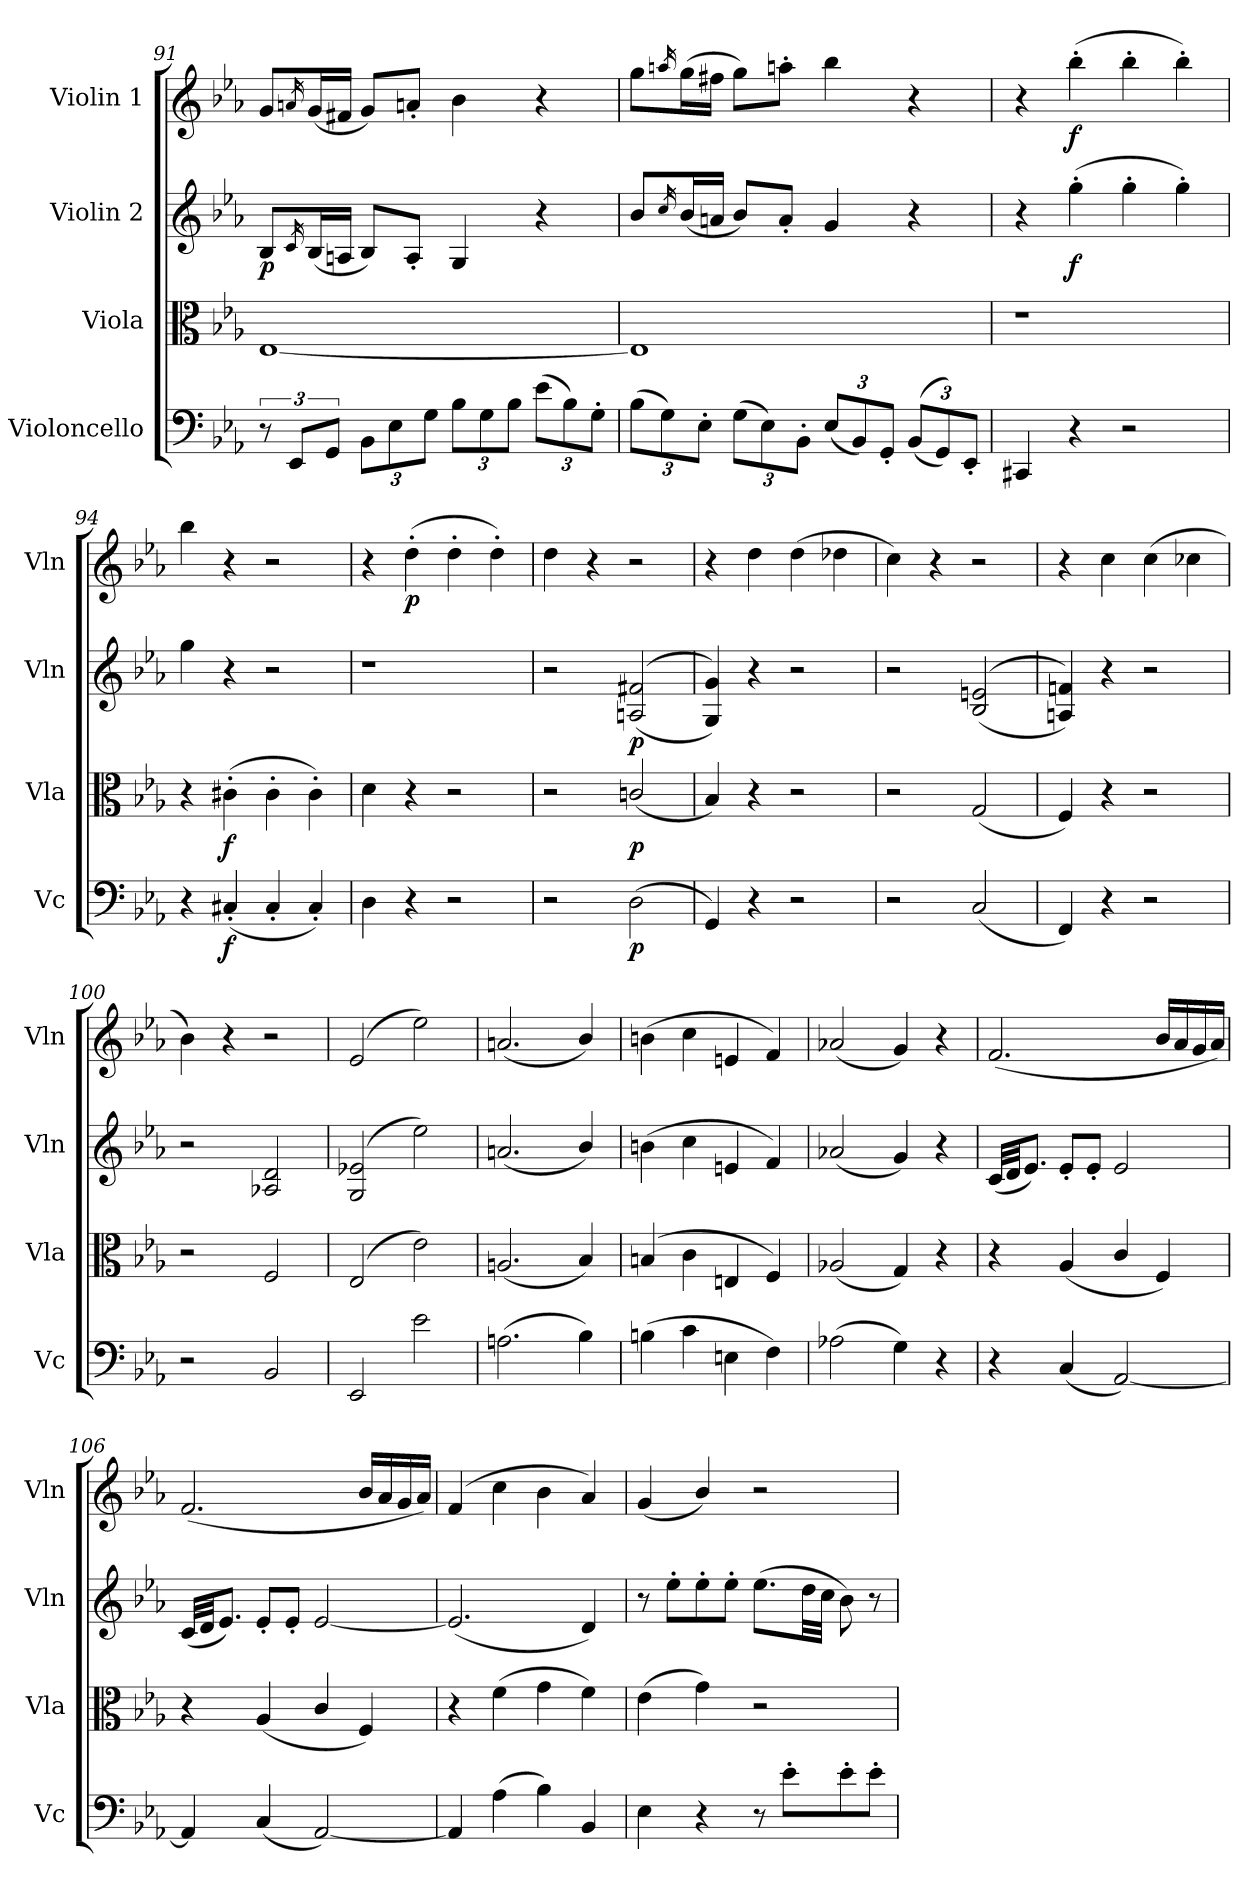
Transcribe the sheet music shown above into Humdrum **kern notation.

**kern	**dynam	**kern	**dynam	**kern	**dynam	**kern	**dynam
*part4	*part4	*part3	*part3	*part2	*part2	*part1	*part1
*staff4	*staff4	*staff3	*staff3	*staff2	*staff2	*staff1	*staff1
*I"Violoncello	*	*I"Viola	*	*I"Violin 2	*	*I"Violin 1	*
*I'Vc	*	*I'Vla	*	*I'Vln	*	*I'Vln	*
*clefF4	*	*clefC3	*	*clefG2	*	*clefG2	*
*k[b-e-a-]	*	*k[b-e-a-]	*	*k[b-e-a-]	*	*k[b-e-a-]	*
=91	=91	=91	=91	=91	=91	=91	=91
!	!	!	!LO:DY:b	!	!	!	!
!	!	!	!LO:DY:n=1:b	!	!	!	!
!	!	!	!LO:DY:n=2:b	!	!LO:DY:b	!	!
12r	.	[1E-	other-dynamics fp other-dynamics	8B-/L	p	8g/L	.
!	!LO:DY:b	!	!	!	!	!	!
!	!LO:DY:n=1:b	!	!	!	!	!	!
!	!LO:DY:n=2:b	!	!	!	!	!	!
12EE-/L	other-dynamics f other-dynamics	.	.	.	.	.	.
.	.	.	.	16qc/	.	16qan/	.
.	.	.	.	(16B-/L	.	(16g/L	.
12GG/J	.	.	.	.	.	.	.
.	.	.	.	16An/JJ	.	16f#X/JJ	.
*Xbrackettup	*	*	*	*	*	*	*
12BB-\L	.	.	.	8B-/L)	.	8g/L)	.
12E-\	.	.	.	.	.	.	.
.	.	.	.	8A'/J	.	8an'/J	.
12G\J	.	.	.	.	.	.	.
12B-\L	.	.	.	4G/	.	4b-\	.
12G\	.	.	.	.	.	.	.
12B-\J	.	.	.	.	.	.	.
(12e-\L	.	.	.	4r	.	4r	.
12B-\)	.	.	.	.	.	.	.
12G'\J	.	.	.	.	.	.	.
!!LO:LB:g=z
=92	=92	=92	=92	=92	=92	=92	=92
(12B-\L	.	1E-]	.	8b-/L	.	8gg\L	.
12G\)	.	.	.	.	.	.	.
.	.	.	.	16qcc/	.	16qaan/	.
.	.	.	.	(16b-/L	.	(16gg\L	.
12E-'\J	.	.	.	.	.	.	.
.	.	.	.	16an/JJ	.	16ff#X\JJ	.
(12G\L	.	.	.	8b-/L)	.	8gg\L)	.
12E-\)	.	.	.	.	.	.	.
.	.	.	.	8a'/J	.	8aan'\J	.
12BB-'\J	.	.	.	.	.	.	.
(12E-/L	.	.	.	4g/	.	4bb-\	.
12BB-/)	.	.	.	.	.	.	.
12GG'/J	.	.	.	.	.	.	.
((12BB-/L	.	.	.	4r	.	4r	.
12GG/))	.	.	.	.	.	.	.
12EE-'/J	.	.	.	.	.	.	.
=93	=93	=93	=93	=93	=93	=93	=93
4CC#X/	.	1r	.	4r	.	4r	.
!	!	!	!	!	!LO:DY:b	!	!LO:DY:b
4r	.	.	.	(4gg'\	f	(4bb-'\	f
2r	.	.	.	4gg'\	.	4bb-'\	.
.	.	.	.	4gg'\)	.	4bb-'\)	.
=94	=94	=94	=94	=94	=94	=94	=94
4r	.	4r	.	4gg\	.	4bb-\	.
!	!LO:DY:b	!	!LO:DY:b	!	!	!	!
(4C#X'/	f	(4c#X'\	f	4r	.	4r	.
4C#'/	.	4c#'\	.	2r	.	2r	.
4C#'/)	.	4c#'\)	.	.	.	.	.
!!LO:PB:g=z
=95	=95	=95	=95	=95	=95	=95	=95
4D\	.	4d\	.	1r	.	4r	.
!	!	!	!	!	!	!	!LO:DY:b
4r	.	4r	.	.	.	(4dd'\	p
2r	.	2r	.	.	.	4dd'\	.
.	.	.	.	.	.	4dd'\)	.
=96	=96	=96	=96	=96	=96	=96	=96
2r	.	2r	.	2r	.	4dd\	.
.	.	.	.	.	.	4r	.
!	!LO:DY:b	!	!LO:DY:b	!	!LO:DY:b	!	!
(2D\	p	(2cn/	p	((>2An/ 2f#X/	p	2r	.
=97	=97	=97	=97	=97	=97	=97	=97
4GG/)	.	4B-/)	.	4G/ 4g/))	.	4r	.
4r	.	4r	.	4r	.	4dd\	.
2r	.	2r	.	2r	.	(4dd\	.
.	.	.	.	.	.	4dd-X\	.
=98	=98	=98	=98	=98	=98	=98	=98
2r	.	2r	.	2r	.	4cc\)	.
.	.	.	.	.	.	4r	.
(2C/	.	(2G/	.	(>(2B-/ 2en/	.	2r	.
=99	=99	=99	=99	=99	=99	=99	=99
4FF/)	.	4F/)	.	4An/ 4fn/))	.	4r	.
4r	.	4r	.	4r	.	4cc\	.
2r	.	2r	.	2r	.	(4cc\	.
.	.	.	.	.	.	4cc-X\	.
=100	=100	=100	=100	=100	=100	=100	=100
2r	.	2r	.	2r	.	4b-\)	.
.	.	.	.	.	.	4r	.
2BB-/	.	2F/	.	2A-X/ 2d/	.	2r	.
=101	=101	=101	=101	=101	=101	=101	=101
2EE-/	.	(2E-/	.	(2G/ 2e-X/	.	(2e-/	.
2e-\	.	2e-\)	.	2ee-\)	.	2ee-\)	.
=102	=102	=102	=102	=102	=102	=102	=102
(2.An\	.	(2.An/	.	(2.an/	.	(2.an/	.
4B-\)	.	4B-/)	.	4b-/)	.	4b-/)	.
=103	=103	=103	=103	=103	=103	=103	=103
(4Bn\	.	(4Bn/	.	(4bn\	.	(4bn\	.
4c\	.	4c\	.	4cc\	.	4cc\	.
4En\	.	4En/	.	4en/	.	4en/	.
4F\)	.	4F/)	.	4f/)	.	4f/)	.
=104	=104	=104	=104	=104	=104	=104	=104
(2A-X\	.	(2A-X/	.	(2a-X/	.	(2a-X/	.
4G\)	.	4G/)	.	4g/)	.	4g/)	.
4r	.	4r	.	4r	.	4r	.
=105	=105	=105	=105	=105	=105	=105	=105
4r	.	4r	.	(32c/LLL	.	(2.f/	.
.	.	.	.	32d/JJ	.	.	.
.	.	.	.	8.e-/J)	.	.	.
(4C/	.	(4A-/	.	8e-'/L	.	.	.
.	.	.	.	8e-'/J	.	.	.
[2AA-/)	.	4c/	.	2e-/	.	.	.
.	.	4F/)	.	.	.	16b-/LL	.
.	.	.	.	.	.	16a-/	.
.	.	.	.	.	.	16g/	.
.	.	.	.	.	.	16a-/JJ)	.
!!LO:LB:g=z
=106	=106	=106	=106	=106	=106	=106	=106
4AA-/]	.	4r	.	(32c/LLL	.	(2.f/	.
.	.	.	.	32d/JJ	.	.	.
.	.	.	.	8.e-/J)	.	.	.
(4C/	.	(4A-/	.	8e-'/L	.	.	.
.	.	.	.	8e-'/J	.	.	.
[2AA-/)	.	4c/	.	[2e-/	.	.	.
.	.	4F/)	.	.	.	16b-/LL	.
.	.	.	.	.	.	16a-/	.
.	.	.	.	.	.	16g/	.
.	.	.	.	.	.	16a-/JJ)	.
=107	=107	=107	=107	=107	=107	=107	=107
4AA-/]	.	4r	.	(2.e-/]	.	(4f/	.
(4A-\	.	(4f\	.	.	.	4cc\	.
4B-\)	.	4g\	.	.	.	4b-\	.
4BB-/	.	4f\)	.	4d/)	.	4a-/)	.
=108	=108	=108	=108	=108	=108	=108	=108
4E-\	.	(4e-\	.	8r	.	(4g/	.
.	.	.	.	8ee-'\L	.	.	.
4r	.	4g\)	.	8ee-'\	.	4b-/)	.
.	.	.	.	8ee-'\J	.	.	.
8r	.	2r	.	(8.ee-\L	.	2r	.
8e-'\L	.	.	.	.	.	.	.
.	.	.	.	32dd\LL	.	.	.
.	.	.	.	32cc\JJJ	.	.	.
8e-'\	.	.	.	8b-\)	.	.	.
8e-'\J	.	.	.	8r	.	.	.
=	=	=	=	=	=	=	=
*-	*-	*-	*-	*-	*-	*-	*-
